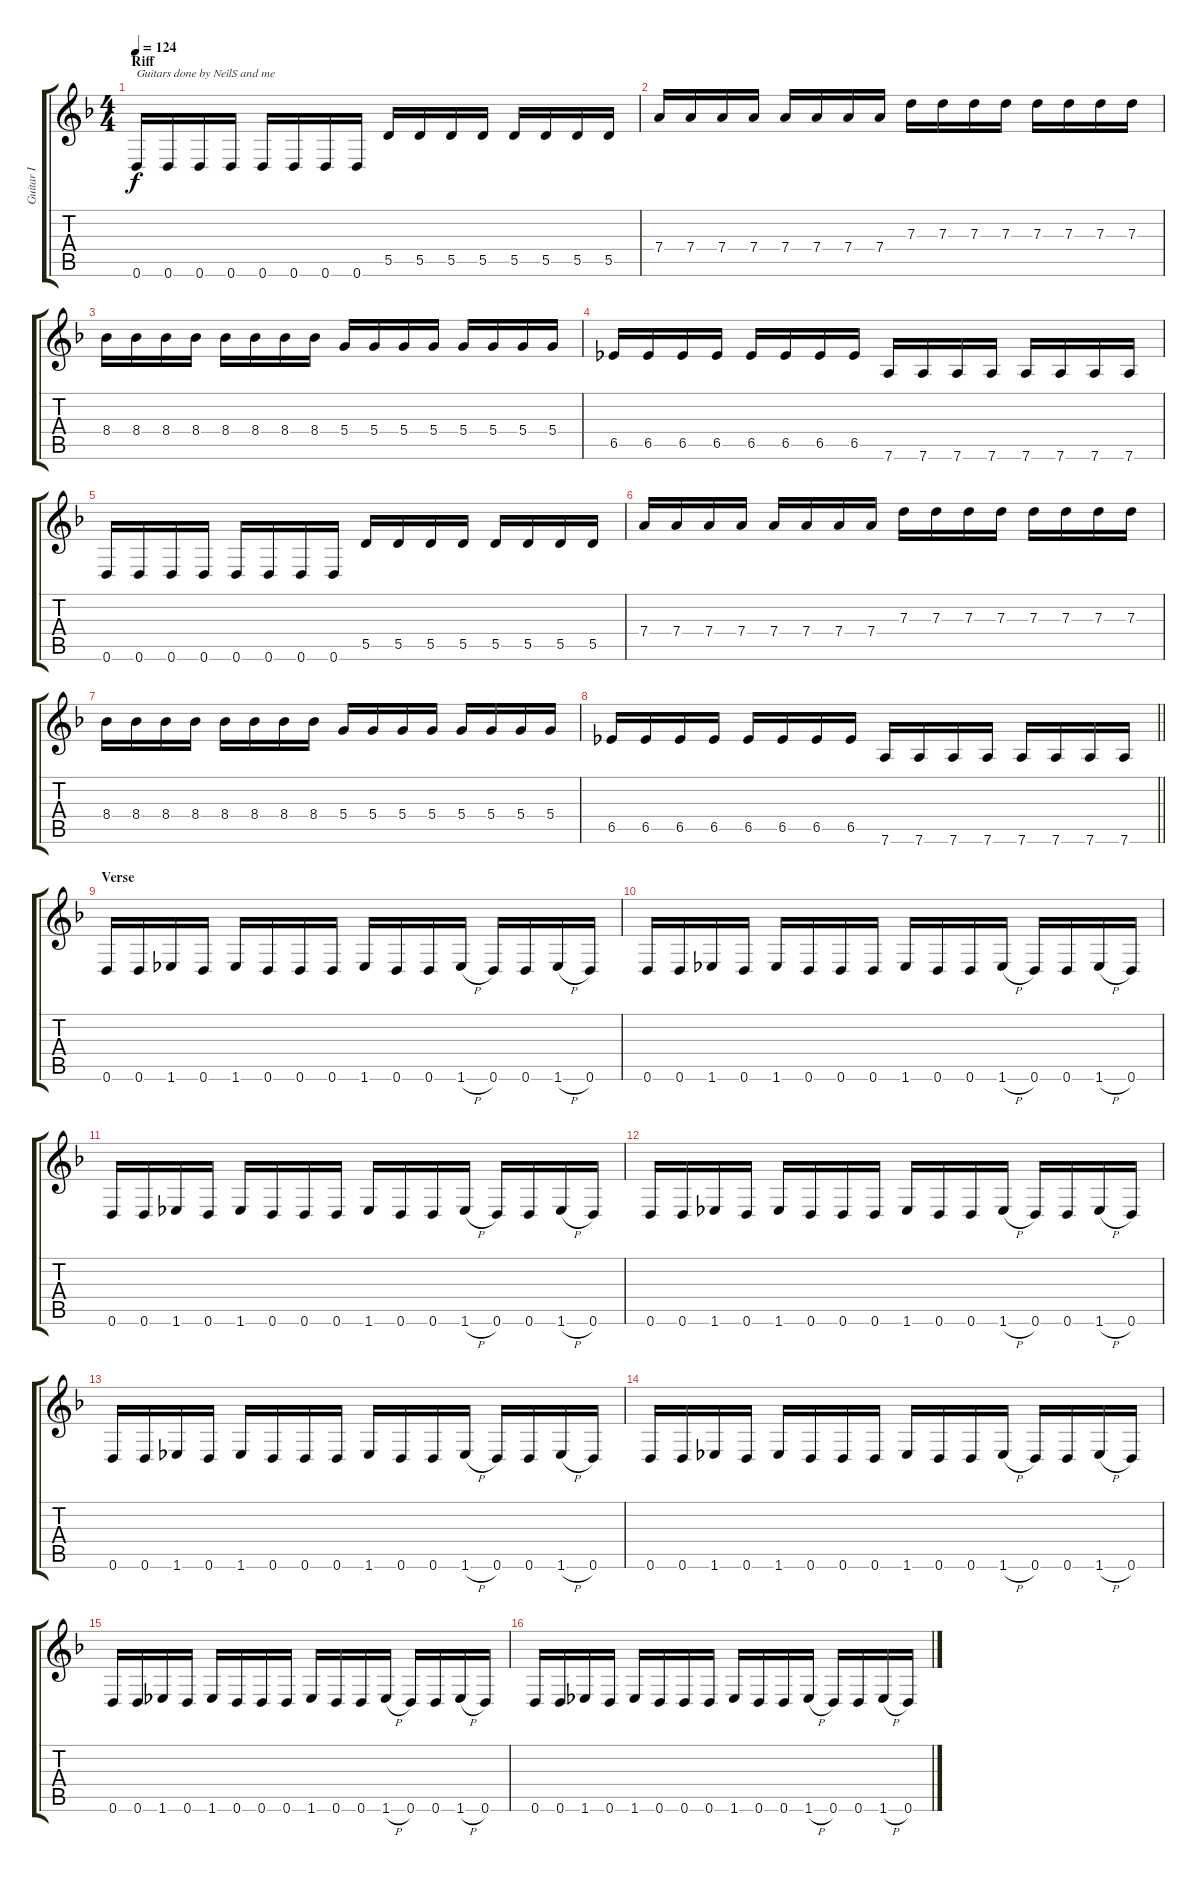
\track ("Guitar I" "Guitar I") {instrument distortionguitar}
\staff {score tabs}
\tuning (E4 B3 G3 D3 A2 D2) {hide}
\ts (4 4)
\section ("" "Riff")
\tempo 124
\clef g2
\ks dminor
0.6.16{txt "Guitars done by NeilS and me" dy f instrument distortionguitar} 0.6.16 0.6.16 0.6.16 0.6.16 0.6.16 0.6.16 0.6.16 5.5.16 5.5.16 5.5.16 5.5.16 5.5.16 5.5.16 5.5.16 5.5.16 |
7.4.16 7.4.16 7.4.16 7.4.16 7.4.16 7.4.16 7.4.16 7.4.16 7.3.16 7.3.16 7.3.16 7.3.16 7.3.16 7.3.16 7.3.16 7.3.16 |
8.4.16 8.4.16 8.4.16 8.4.16 8.4.16 8.4.16 8.4.16 8.4.16 5.4.16 5.4.16 5.4.16 5.4.16 5.4.16 5.4.16 5.4.16 5.4.16 |
6.5.16 6.5.16 6.5.16 6.5.16 6.5.16 6.5.16 6.5.16 6.5.16 7.6.16 7.6.16 7.6.16 7.6.16 7.6.16 7.6.16 7.6.16 7.6.16 |
0.6.16 0.6.16 0.6.16 0.6.16 0.6.16 0.6.16 0.6.16 0.6.16 5.5.16 5.5.16 5.5.16 5.5.16 5.5.16 5.5.16 5.5.16 5.5.16 |
7.4.16 7.4.16 7.4.16 7.4.16 7.4.16 7.4.16 7.4.16 7.4.16 7.3.16 7.3.16 7.3.16 7.3.16 7.3.16 7.3.16 7.3.16 7.3.16 |
8.4.16 8.4.16 8.4.16 8.4.16 8.4.16 8.4.16 8.4.16 8.4.16 5.4.16 5.4.16 5.4.16 5.4.16 5.4.16 5.4.16 5.4.16 5.4.16 |
\barLineRight lightlight
6.5.16 6.5.16 6.5.16 6.5.16 6.5.16 6.5.16 6.5.16 6.5.16 7.6.16 7.6.16 7.6.16 7.6.16 7.6.16 7.6.16 7.6.16 7.6.16 |
\section ("" "Verse")
0.6.16 0.6.16 1.6.16 0.6.16 1.6.16 0.6.16 0.6.16 0.6.16 1.6.16 0.6.16 0.6.16 1.6{h}.16 0.6.16 0.6.16 1.6{h}.16 0.6.16 |
0.6.16 0.6.16 1.6.16 0.6.16 1.6.16 0.6.16 0.6.16 0.6.16 1.6.16 0.6.16 0.6.16 1.6{h}.16 0.6.16 0.6.16 1.6{h}.16 0.6.16 |
0.6.16 0.6.16 1.6.16 0.6.16 1.6.16 0.6.16 0.6.16 0.6.16 1.6.16 0.6.16 0.6.16 1.6{h}.16 0.6.16 0.6.16 1.6{h}.16 0.6.16 |
0.6.16 0.6.16 1.6.16 0.6.16 1.6.16 0.6.16 0.6.16 0.6.16 1.6.16 0.6.16 0.6.16 1.6{h}.16 0.6.16 0.6.16 1.6{h}.16 0.6.16 |
0.6.16 0.6.16 1.6.16 0.6.16 1.6.16 0.6.16 0.6.16 0.6.16 1.6.16 0.6.16 0.6.16 1.6{h}.16 0.6.16 0.6.16 1.6{h}.16 0.6.16 |
0.6.16 0.6.16 1.6.16 0.6.16 1.6.16 0.6.16 0.6.16 0.6.16 1.6.16 0.6.16 0.6.16 1.6{h}.16 0.6.16 0.6.16 1.6{h}.16 0.6.16 |
0.6.16 0.6.16 1.6.16 0.6.16 1.6.16 0.6.16 0.6.16 0.6.16 1.6.16 0.6.16 0.6.16 1.6{h}.16 0.6.16 0.6.16 1.6{h}.16 0.6.16 |
0.6.16 0.6.16 1.6.16 0.6.16 1.6.16 0.6.16 0.6.16 0.6.16 1.6.16 0.6.16 0.6.16 1.6{h}.16 0.6.16 0.6.16 1.6{h}.16 0.6.16
